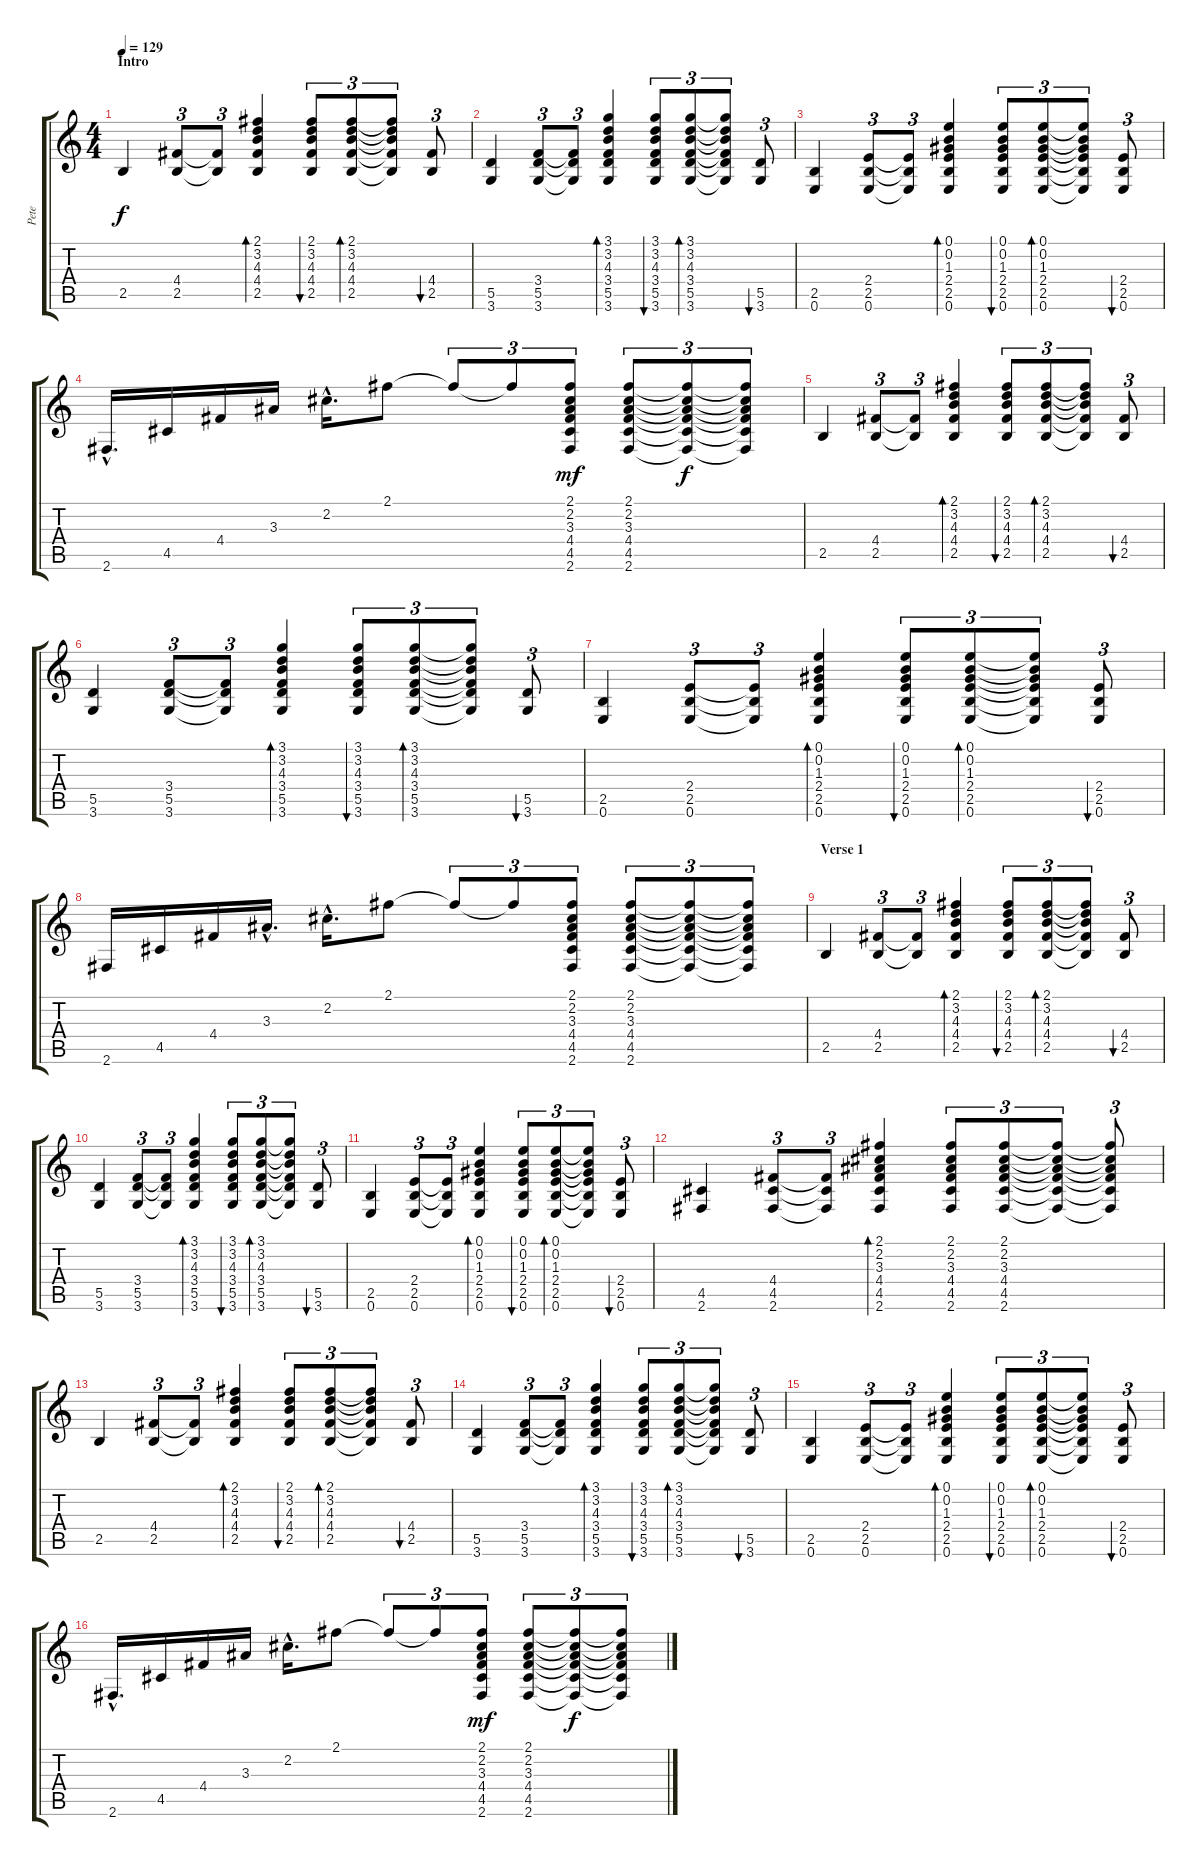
\track ("Pete" "Pete") {instrument acousticguitarsteel}
\staff {score tabs}
\tuning (E4 B3 G3 D3 A2 E2) {hide}
\ts (4 4)
\section ("" "Intro")
\tempo 129
\clef g2
\ks c
2.5.4{dy f instrument acousticguitarsteel} (4.4 2.5).8{tu (3 2)} (4.4{t} 2.5{t}).8{tu (3 2)} (2.1 3.2 4.3 4.4 2.5).4{bd 30} (2.1 3.2 4.3 4.4 2.5).8{tu (3 2) bu 30} (2.1 3.2 4.3 4.4 2.5).8{tu (3 2) bd 30} (2.1{t} 3.2{t} 4.3{t} 4.4{t} 2.5{t}).8{tu (3 2)} (4.4 2.5).8{tu (3 2) bu 30} |
(5.5 3.6).4 (3.4 5.5 3.6).8{tu (3 2)} (3.4{t} 5.5{t} 3.6{t}).8{tu (3 2)} (3.1 3.2 4.3 3.4 5.5 3.6).4{bd 30} (3.1 3.2 4.3 3.4 5.5 3.6).8{tu (3 2) bu 30} (3.1 3.2 4.3 3.4 5.5 3.6).8{tu (3 2) bd 30} (3.1{t} 3.2{t} 4.3{t} 3.4{t} 5.5{t} 3.6{t}).8{tu (3 2)} (5.5 3.6).8{tu (3 2) bu 30} |
(2.5 0.6).4 (2.4 2.5 0.6).8{tu (3 2)} (2.4{t} 2.5{t} 0.6{t}).8{tu (3 2)} (0.1 0.2 1.3 2.4 2.5 0.6).4{bd 30} (0.1 0.2 1.3 2.4 2.5 0.6).8{tu (3 2) bu 30} (0.1 0.2 1.3 2.4 2.5 0.6).8{tu (3 2) bd 30} (0.1{t} 0.2{t} 1.3{t} 2.4{t} 2.5{t} 0.6{t}).8{tu (3 2)} (2.4 2.5 0.6).8{tu (3 2) bu 30} |
2.6{hac}.16{d} 4.5.16 4.4.16 3.3.16 2.2{hac}.16{d} 2.1.8 2.1{t}.8{tu (3 2)} 2.1{t}.8{tu (3 2)} (2.1 2.2 3.3 4.4 4.5 2.6).8{tu (3 2) dy mf} (2.1 2.2 3.3 4.4 4.5 2.6).8{tu (3 2)} (2.1{t} 2.2{t} 3.3{t} 4.4{t} 4.5{t} 2.6{t}).8{tu (3 2) dy f} (2.1{t} 2.2{t} 3.3{t} 4.4{t} 4.5{t} 2.6{t}).8{tu (3 2)} |
2.5.4 (4.4 2.5).8{tu (3 2)} (4.4{t} 2.5{t}).8{tu (3 2)} (2.1 3.2 4.3 4.4 2.5).4{bd 30} (2.1 3.2 4.3 4.4 2.5).8{tu (3 2) bu 30} (2.1 3.2 4.3 4.4 2.5).8{tu (3 2) bd 30} (2.1{t} 3.2{t} 4.3{t} 4.4{t} 2.5{t}).8{tu (3 2)} (4.4 2.5).8{tu (3 2) bu 30} |
(5.5 3.6).4 (3.4 5.5 3.6).8{tu (3 2)} (3.4{t} 5.5{t} 3.6{t}).8{tu (3 2)} (3.1 3.2 4.3 3.4 5.5 3.6).4{bd 30} (3.1 3.2 4.3 3.4 5.5 3.6).8{tu (3 2) bu 30} (3.1 3.2 4.3 3.4 5.5 3.6).8{tu (3 2) bd 30} (3.1{t} 3.2{t} 4.3{t} 3.4{t} 5.5{t} 3.6{t}).8{tu (3 2)} (5.5 3.6).8{tu (3 2) bu 30} |
(2.5 0.6).4 (2.4 2.5 0.6).8{tu (3 2)} (2.4{t} 2.5{t} 0.6{t}).8{tu (3 2)} (0.1 0.2 1.3 2.4 2.5 0.6).4{bd 30} (0.1 0.2 1.3 2.4 2.5 0.6).8{tu (3 2) bu 30} (0.1 0.2 1.3 2.4 2.5 0.6).8{tu (3 2) bd 30} (0.1{t} 0.2{t} 1.3{t} 2.4{t} 2.5{t} 0.6{t}).8{tu (3 2)} (2.4 2.5 0.6).8{tu (3 2) bu 30} |
2.6.16 4.5.16 4.4.16 3.3{hac}.16{d} 2.2{hac}.16{d} 2.1.8 2.1{t}.8{tu (3 2)} 2.1{t}.8{tu (3 2)} (2.1 2.2 3.3 4.4 4.5 2.6).8{tu (3 2)} (2.1 2.2 3.3 4.4 4.5 2.6).8{tu (3 2)} (2.1{t} 2.2{t} 3.3{t} 4.4{t} 4.5{t} 2.6{t}).8{tu (3 2)} (2.1{t} 2.2{t} 3.3{t} 4.4{t} 4.5{t} 2.6{t}).8{tu (3 2)} |
\section ("" "Verse 1")
2.5.4 (4.4 2.5).8{tu (3 2)} (4.4{t} 2.5{t}).8{tu (3 2)} (2.1 3.2 4.3 4.4 2.5).4{bd 30} (2.1 3.2 4.3 4.4 2.5).8{tu (3 2) bu 30} (2.1 3.2 4.3 4.4 2.5).8{tu (3 2) bd 30} (2.1{t} 3.2{t} 4.3{t} 4.4{t} 2.5{t}).8{tu (3 2)} (4.4 2.5).8{tu (3 2) bu 30} |
(5.5 3.6).4 (3.4 5.5 3.6).8{tu (3 2)} (3.4{t} 5.5{t} 3.6{t}).8{tu (3 2)} (3.1 3.2 4.3 3.4 5.5 3.6).4{bd 30} (3.1 3.2 4.3 3.4 5.5 3.6).8{tu (3 2) bu 30} (3.1 3.2 4.3 3.4 5.5 3.6).8{tu (3 2) bd 30} (3.1{t} 3.2{t} 4.3{t} 3.4{t} 5.5{t} 3.6{t}).8{tu (3 2)} (5.5 3.6).8{tu (3 2) bu 30} |
(2.5 0.6).4 (2.4 2.5 0.6).8{tu (3 2)} (2.4{t} 2.5{t} 0.6{t}).8{tu (3 2)} (0.1 0.2 1.3 2.4 2.5 0.6).4{bd 30} (0.1 0.2 1.3 2.4 2.5 0.6).8{tu (3 2) bu 30} (0.1 0.2 1.3 2.4 2.5 0.6).8{tu (3 2) bd 30} (0.1{t} 0.2{t} 1.3{t} 2.4{t} 2.5{t} 0.6{t}).8{tu (3 2)} (2.4 2.5 0.6).8{tu (3 2) bu 30} |
(4.5 2.6).4 (4.4 4.5 2.6).8{tu (3 2)} (4.4{t} 4.5{t} 2.6{t}).8{tu (3 2)} (2.1 2.2 3.3 4.4 4.5 2.6).4{bd 30} (2.1 2.2 3.3 4.4 4.5 2.6).8{tu (3 2)} (2.1 2.2 3.3 4.4 4.5 2.6).8{tu (3 2)} (2.1{t} 2.2{t} 3.3{t} 4.4{t} 4.5{t} 2.6{t}).8{tu (3 2)} (2.1{t} 2.2{t} 3.3{t} 4.4{t} 4.5{t} 2.6{t}).8{tu (3 2)} |
2.5.4 (4.4 2.5).8{tu (3 2)} (4.4{t} 2.5{t}).8{tu (3 2)} (2.1 3.2 4.3 4.4 2.5).4{bd 30} (2.1 3.2 4.3 4.4 2.5).8{tu (3 2) bu 30} (2.1 3.2 4.3 4.4 2.5).8{tu (3 2) bd 30} (2.1{t} 3.2{t} 4.3{t} 4.4{t} 2.5{t}).8{tu (3 2)} (4.4 2.5).8{tu (3 2) bu 30} |
(5.5 3.6).4 (3.4 5.5 3.6).8{tu (3 2)} (3.4{t} 5.5{t} 3.6{t}).8{tu (3 2)} (3.1 3.2 4.3 3.4 5.5 3.6).4{bd 30} (3.1 3.2 4.3 3.4 5.5 3.6).8{tu (3 2) bu 30} (3.1 3.2 4.3 3.4 5.5 3.6).8{tu (3 2) bd 30} (3.1{t} 3.2{t} 4.3{t} 3.4{t} 5.5{t} 3.6{t}).8{tu (3 2)} (5.5 3.6).8{tu (3 2) bu 30} |
(2.5 0.6).4 (2.4 2.5 0.6).8{tu (3 2)} (2.4{t} 2.5{t} 0.6{t}).8{tu (3 2)} (0.1 0.2 1.3 2.4 2.5 0.6).4{bd 30} (0.1 0.2 1.3 2.4 2.5 0.6).8{tu (3 2) bu 30} (0.1 0.2 1.3 2.4 2.5 0.6).8{tu (3 2) bd 30} (0.1{t} 0.2{t} 1.3{t} 2.4{t} 2.5{t} 0.6{t}).8{tu (3 2)} (2.4 2.5 0.6).8{tu (3 2) bu 30} |
2.6{hac}.16{d} 4.5.16 4.4.16 3.3.16 2.2{hac}.16{d} 2.1.8 2.1{t}.8{tu (3 2)} 2.1{t}.8{tu (3 2)} (2.1 2.2 3.3 4.4 4.5 2.6).8{tu (3 2) dy mf} (2.1 2.2 3.3 4.4 4.5 2.6).8{tu (3 2)} (2.1{t} 2.2{t} 3.3{t} 4.4{t} 4.5{t} 2.6{t}).8{tu (3 2) dy f} (2.1{t} 2.2{t} 3.3{t} 4.4{t} 4.5{t} 2.6{t}).8{tu (3 2)}
